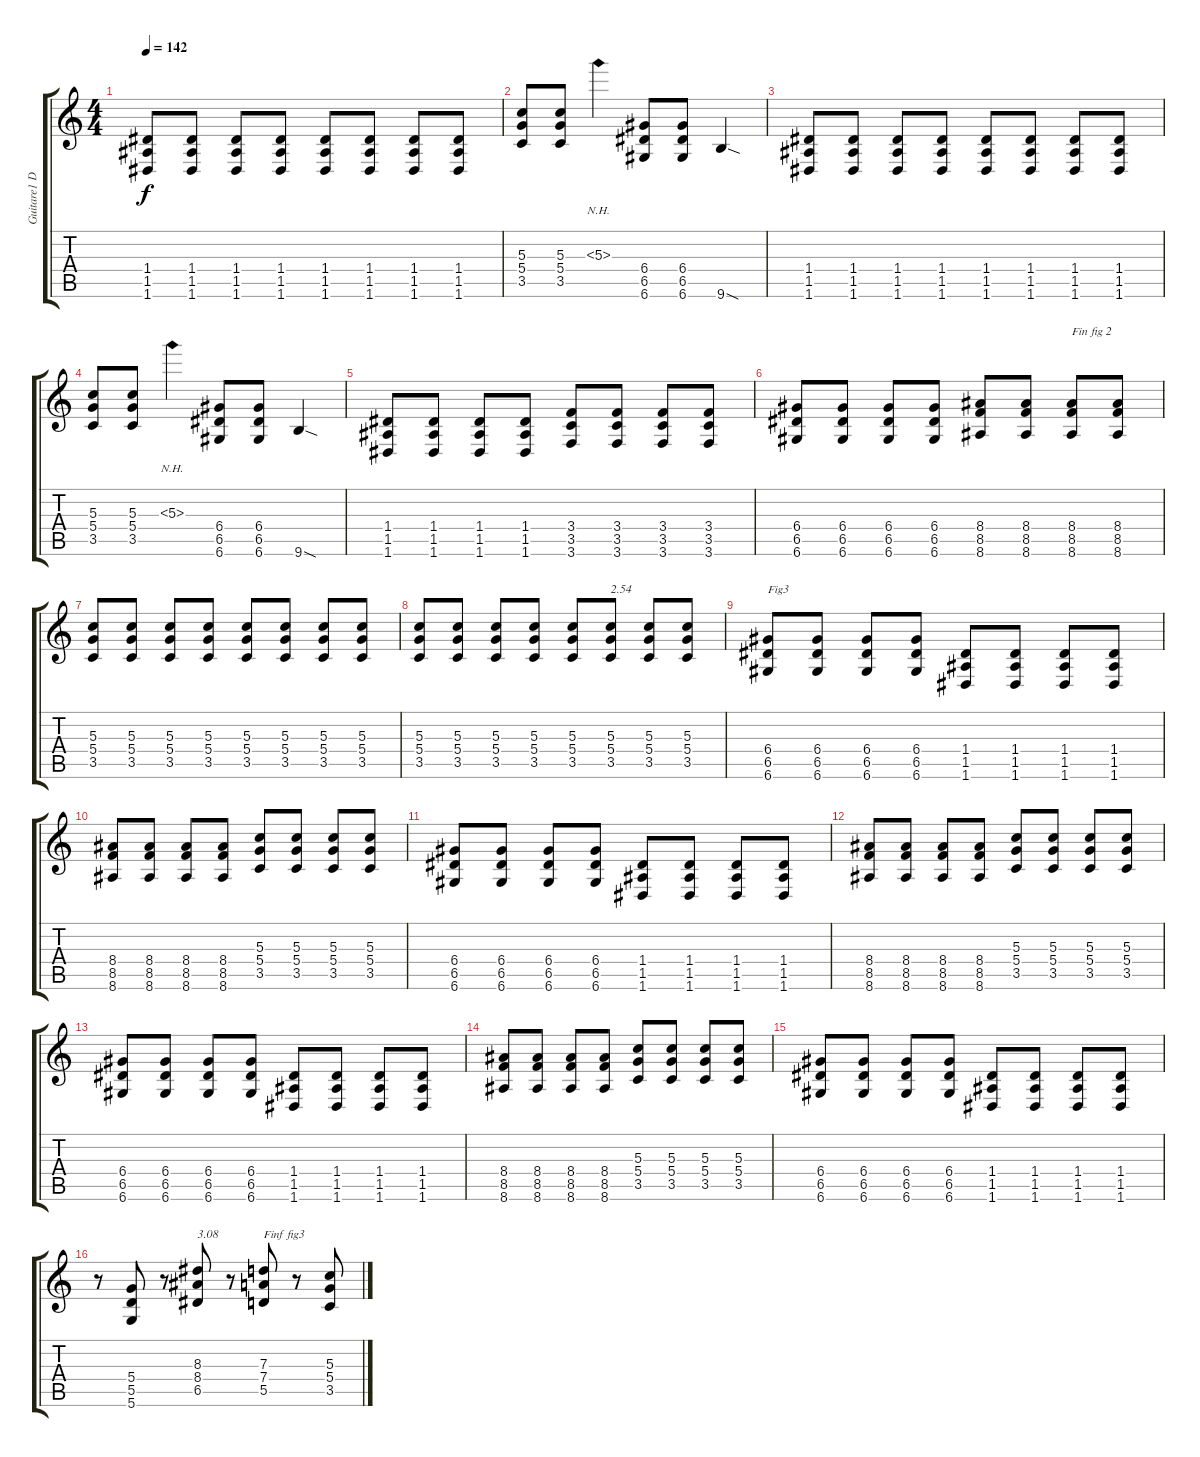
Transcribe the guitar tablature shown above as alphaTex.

\track ("Guitare1 Dr-D" "Guitare1 D") {instrument overdrivenguitar}
\staff {score tabs}
\tuning (E4 B3 G3 D3 A2 D2) {hide}
\ts (4 4)
\tempo 142
\clef g2
\ks c
(1.4 1.5 1.6).8{dy f} (1.4 1.5 1.6).8 (1.4 1.5 1.6).8 (1.4 1.5 1.6).8 (1.4 1.5 1.6).8 (1.4 1.5 1.6).8 (1.4 1.5 1.6).8 (1.4 1.5 1.6).8 |
(5.3 5.4 3.5).8 (5.3 5.4 3.5).8 5.3{nh}.4 (6.4 6.5 6.6).8 (6.4 6.5 6.6).8 9.6{sod}.4 |
(1.4 1.5 1.6).8 (1.4 1.5 1.6).8 (1.4 1.5 1.6).8 (1.4 1.5 1.6).8 (1.4 1.5 1.6).8 (1.4 1.5 1.6).8 (1.4 1.5 1.6).8 (1.4 1.5 1.6).8 |
(5.3 5.4 3.5).8 (5.3 5.4 3.5).8 5.3{nh}.4 (6.4 6.5 6.6).8 (6.4 6.5 6.6).8 9.6{sod}.4 |
(1.4 1.5 1.6).8 (1.4 1.5 1.6).8 (1.4 1.5 1.6).8 (1.4 1.5 1.6).8 (3.4 3.5 3.6).8 (3.4 3.5 3.6).8 (3.4 3.5 3.6).8 (3.4 3.5 3.6).8 |
(6.4 6.5 6.6).8 (6.4 6.5 6.6).8 (6.4 6.5 6.6).8 (6.4 6.5 6.6).8 (8.4 8.5 8.6).8 (8.4 8.5 8.6).8 (8.4 8.5 8.6).8{txt "Fin fig 2"} (8.4 8.5 8.6).8 |
(5.3 5.4 3.5).8 (5.3 5.4 3.5).8 (5.3 5.4 3.5).8 (5.3 5.4 3.5).8 (5.3 5.4 3.5).8 (5.3 5.4 3.5).8 (5.3 5.4 3.5).8 (5.3 5.4 3.5).8 |
(5.3 5.4 3.5).8 (5.3 5.4 3.5).8 (5.3 5.4 3.5).8 (5.3 5.4 3.5).8 (5.3 5.4 3.5).8 (5.3 5.4 3.5).8{txt "2.54"} (5.3 5.4 3.5).8 (5.3 5.4 3.5).8 |
(6.4 6.5 6.6).8{txt "Fig3"} (6.4 6.5 6.6).8 (6.4 6.5 6.6).8 (6.4 6.5 6.6).8 (1.4 1.5 1.6).8 (1.4 1.5 1.6).8 (1.4 1.5 1.6).8 (1.4 1.5 1.6).8 |
(8.4 8.5 8.6).8 (8.4 8.5 8.6).8 (8.4 8.5 8.6).8 (8.4 8.5 8.6).8 (5.3 5.4 3.5).8 (5.3 5.4 3.5).8 (5.3 5.4 3.5).8 (5.3 5.4 3.5).8 |
(6.4 6.5 6.6).8 (6.4 6.5 6.6).8 (6.4 6.5 6.6).8 (6.4 6.5 6.6).8 (1.4 1.5 1.6).8 (1.4 1.5 1.6).8 (1.4 1.5 1.6).8 (1.4 1.5 1.6).8 |
(8.4 8.5 8.6).8 (8.4 8.5 8.6).8 (8.4 8.5 8.6).8 (8.4 8.5 8.6).8 (5.3 5.4 3.5).8 (5.3 5.4 3.5).8 (5.3 5.4 3.5).8 (5.3 5.4 3.5).8 |
(6.4 6.5 6.6).8 (6.4 6.5 6.6).8 (6.4 6.5 6.6).8 (6.4 6.5 6.6).8 (1.4 1.5 1.6).8 (1.4 1.5 1.6).8 (1.4 1.5 1.6).8 (1.4 1.5 1.6).8 |
(8.4 8.5 8.6).8 (8.4 8.5 8.6).8 (8.4 8.5 8.6).8 (8.4 8.5 8.6).8 (5.3 5.4 3.5).8 (5.3 5.4 3.5).8 (5.3 5.4 3.5).8 (5.3 5.4 3.5).8 |
(6.4 6.5 6.6).8 (6.4 6.5 6.6).8 (6.4 6.5 6.6).8 (6.4 6.5 6.6).8 (1.4 1.5 1.6).8 (1.4 1.5 1.6).8 (1.4 1.5 1.6).8 (1.4 1.5 1.6).8 |
r.8 (5.4 5.5 5.6).8 r.8 (8.3 8.4 6.5).8{txt "3.08"} r.8 (7.3 7.4 5.5).8{txt "Finf fig3"} r.8 (5.3 5.4 3.5).8
